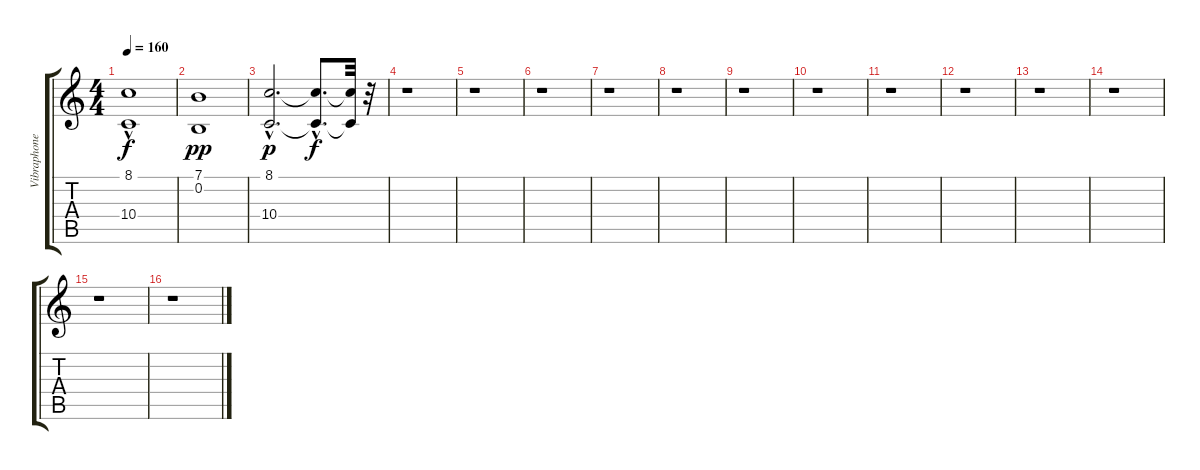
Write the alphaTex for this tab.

\track ("Vibraphone" "Vibraphone") {instrument vibraphone}
\staff {score tabs}
\tuning (E4 B3 G3 D3 A2 E2) {hide}
\ts (4 4)
\tempo 160
\clef g2
\ks c
(8.1{hac t} 10.4{t}).1{dy f} |
(7.1 0.2).1{dy pp} |
(8.1{hac} 10.4{hac}).2{d dy p} (8.1{hac t} 10.4{hac t}).8{d dy f} (8.1{t} 10.4{t}).32 r.32 |
r.1 |
r.1 |
r.1 |
r.1 |
r.1 |
r.1 |
r.1 |
r.1 |
r.1 |
r.1 |
r.1 |
r.1 |
r.1
